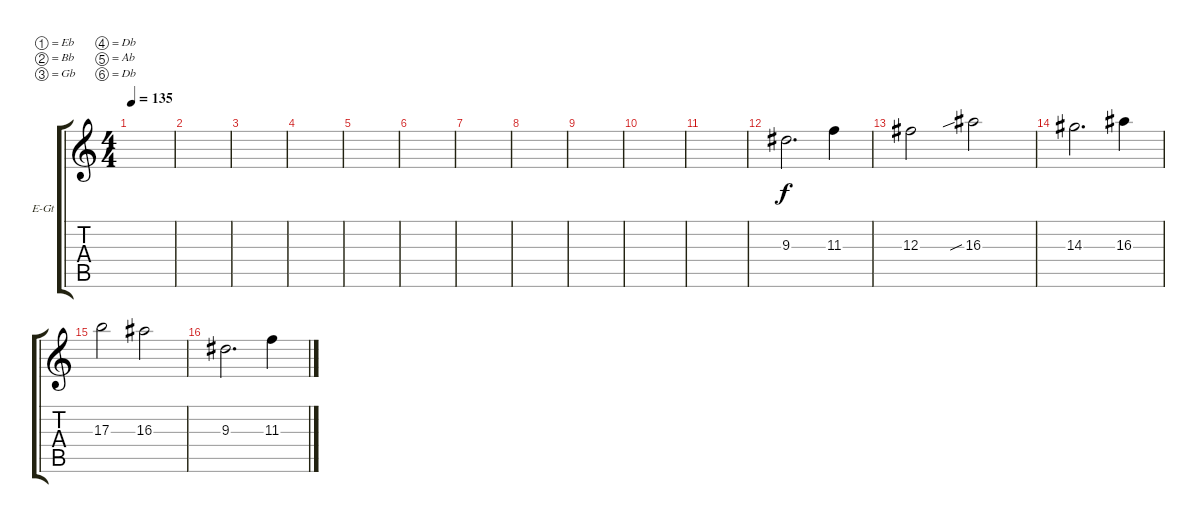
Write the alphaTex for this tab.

\bracketExtendMode groupsimilarinstruments
\firstSystemTrackNameOrientation horizontal
\otherSystemsTrackNameOrientation horizontal
\track ("Electric Guitar" "E-Gt") {instrument distortionguitar}
\staff {score tabs}
\tuning (Eb4 Bb3 Gb3 Db3 Ab2 Db2)
\ts (4 4)
\tempo 135
\clef g2
\scale
0.333333
\ks c
|
\scale
0.333333 |
\scale
0.333333 |
\scale
0.333333 |
\scale
0.333333 |
\scale
0.333333 |
\scale
0.333333 |
\scale
0.333333 |
\scale
0.333333 |
\scale
0.333333 |
\scale
0.333333 |
\scale
0.333333 9.3.2{d} 11.3.4 |
\scale
0.333333 12.3.2 16.3{sib}.2 |
\scale
0.333333 14.3.2{d} 16.3.4 |
\scale
0.333333 17.3.2 16.3.2 |
\scale
0.333333 9.3.2{d} 11.3.4
